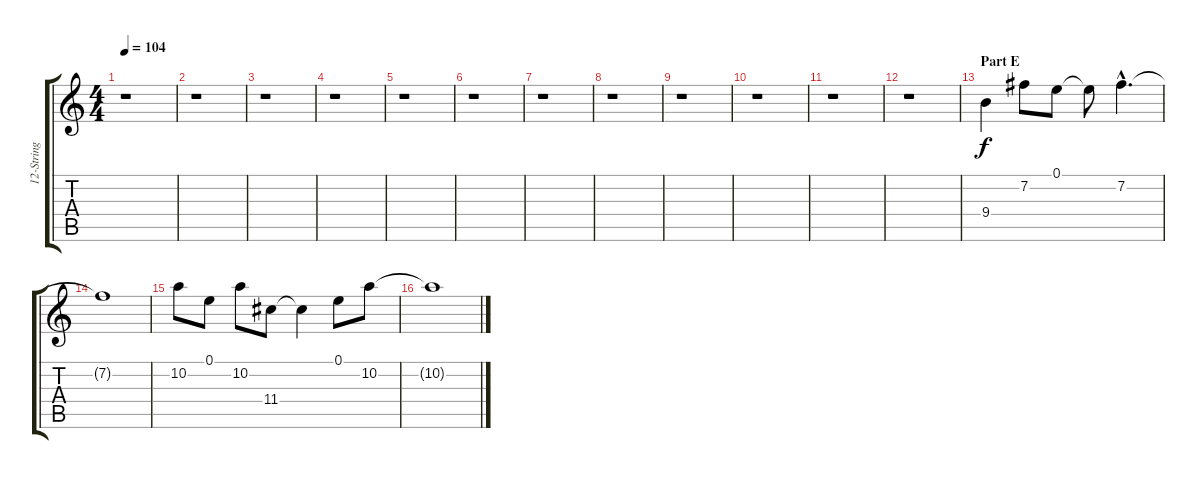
\track ("12-String Guitar II (support)" "12-String ") {instrument distortionguitar}
\staff {score tabs}
\tuning (E4 B3 G3 D3 A2 E2) {hide}
\ts (4 4)
\tempo 104
\clef g2
\ks c
r.1{dy f} |
r.1 |
r.1 |
r.1 |
r.1 |
r.1 |
r.1 |
r.1 |
r.1 |
r.1 |
r.1 |
r.1 |
\section ("" "Part E")
9.4.4 7.2.8 0.1.8 0.1{t}.8 7.2{hac}.4{d} |
7.2{t}.1 |
10.2.8 0.1.8 10.2.8 11.4.8 11.4{t}.4 0.1.8 10.2.8 |
10.2{t}.1
